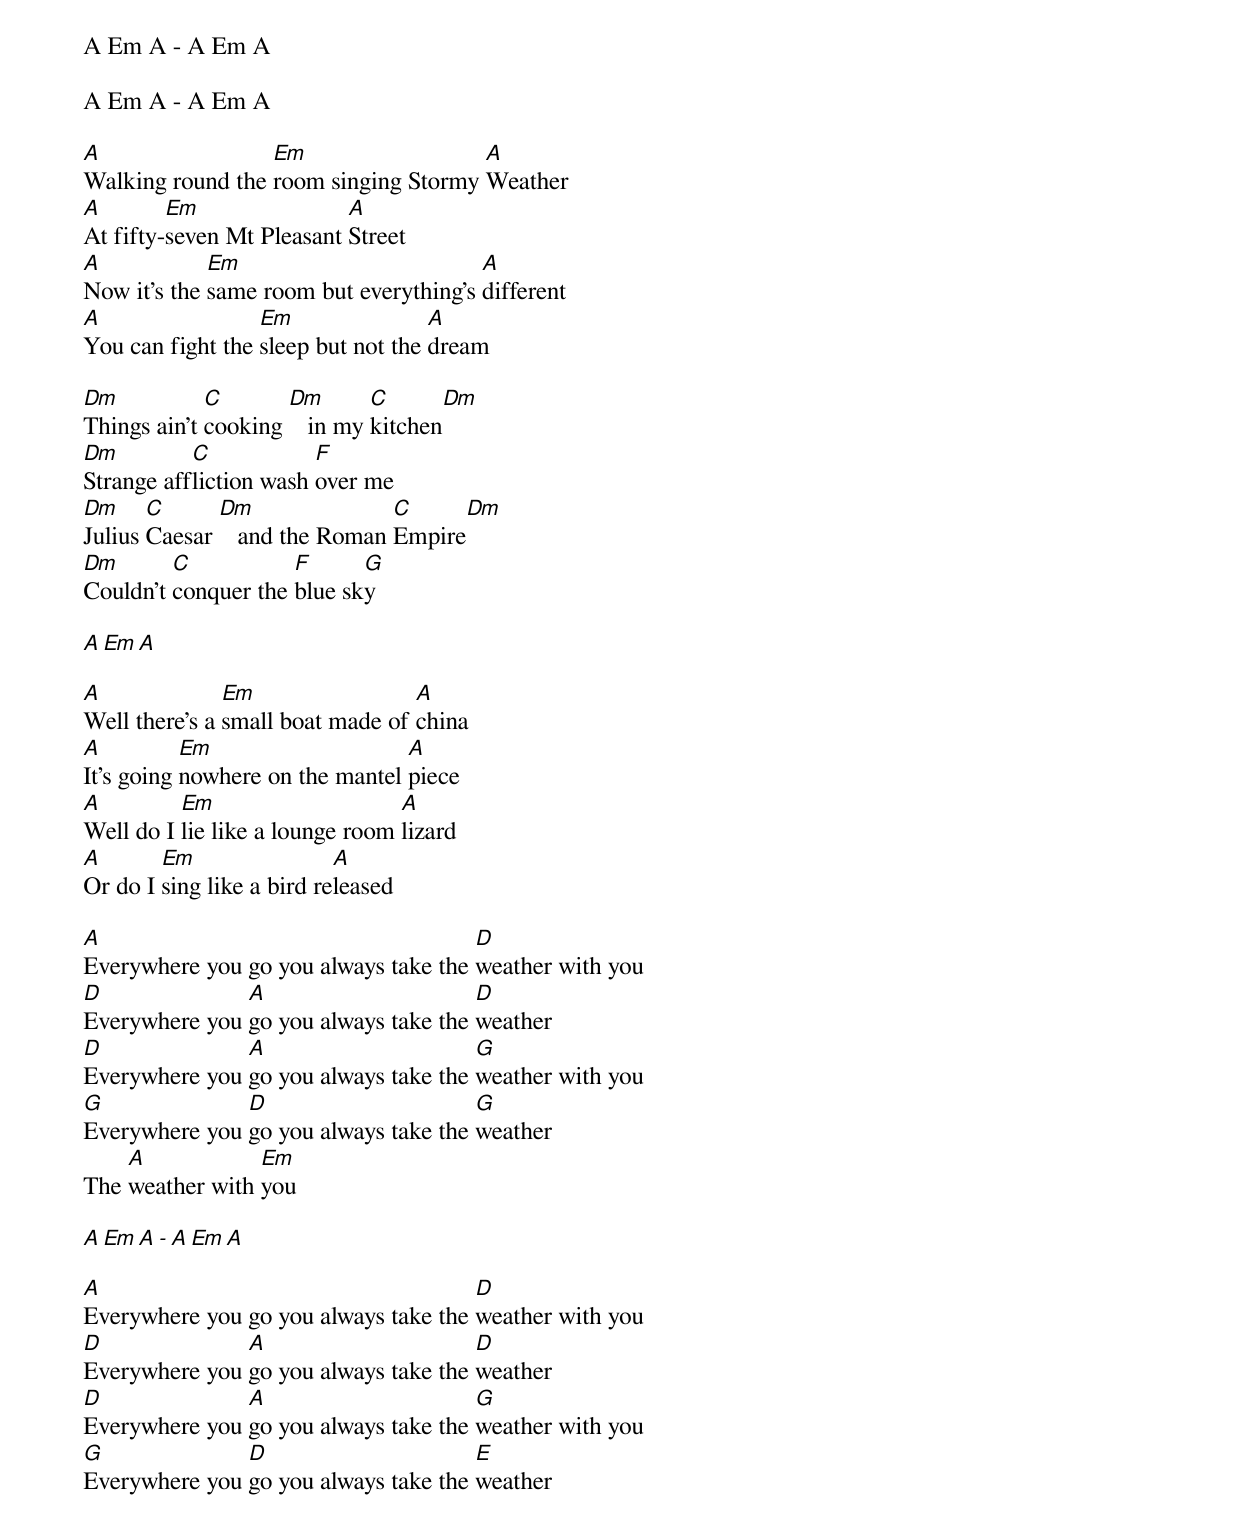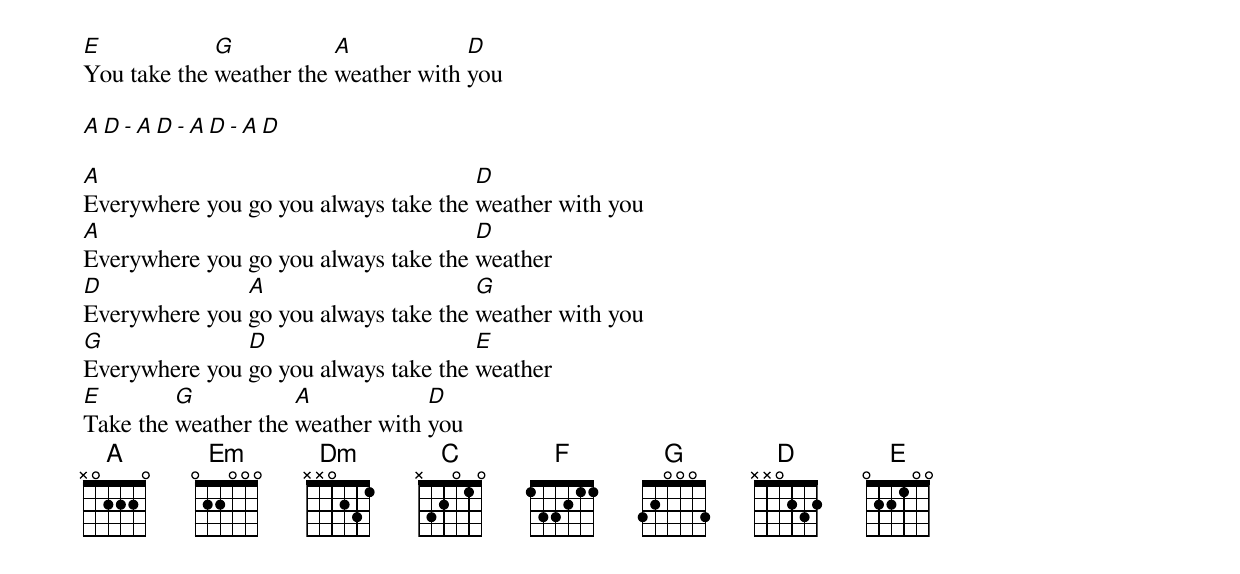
A Em A - A Em A

A Em A - A Em A

A                 Em                  A
Walking round the room singing Stormy Weather
A        Em                A
At fifty-seven Mt Pleasant Street
A            Em                         A
Now it's the same room but everything's different
A                 Em                A
You can fight the sleep but not the dream

Dm           C       Dm       C       Dm
Things ain't cooking    in my kitchen
Dm         C            F
Strange affliction wash over me
Dm     C      Dm               C       Dm
Julius Caesar    and the Roman Empire
Dm       C           F      G
Couldn't conquer the blue sky

A Em A

A              Em                 A
Well there's a small boat made of china
A          Em                    A
It's going nowhere on the mantel piece
A         Em                     A
Well do I lie like a lounge room lizard
A       Em                 A
Or do I sing like a bird released

A                                     D
Everywhere you go you always take the weather with you
D              A                      D
Everywhere you go you always take the weather
D              A                      G
Everywhere you go you always take the weather with you
G              D                      G
Everywhere you go you always take the weather
    A            Em
The weather with you

A Em A - A Em A

A                                     D
Everywhere you go you always take the weather with you
D              A                      D
Everywhere you go you always take the weather
D              A                      G
Everywhere you go you always take the weather with you
G              D                      E
Everywhere you go you always take the weather
E            G           A            D
You take the weather the weather with you

A D - A D - A D - A D

A                                     D
Everywhere you go you always take the weather with you
A                                     D
Everywhere you go you always take the weather
D              A                      G
Everywhere you go you always take the weather with you
G              D                      E
Everywhere you go you always take the weather
E        G           A            D
Take the weather the weather with you
